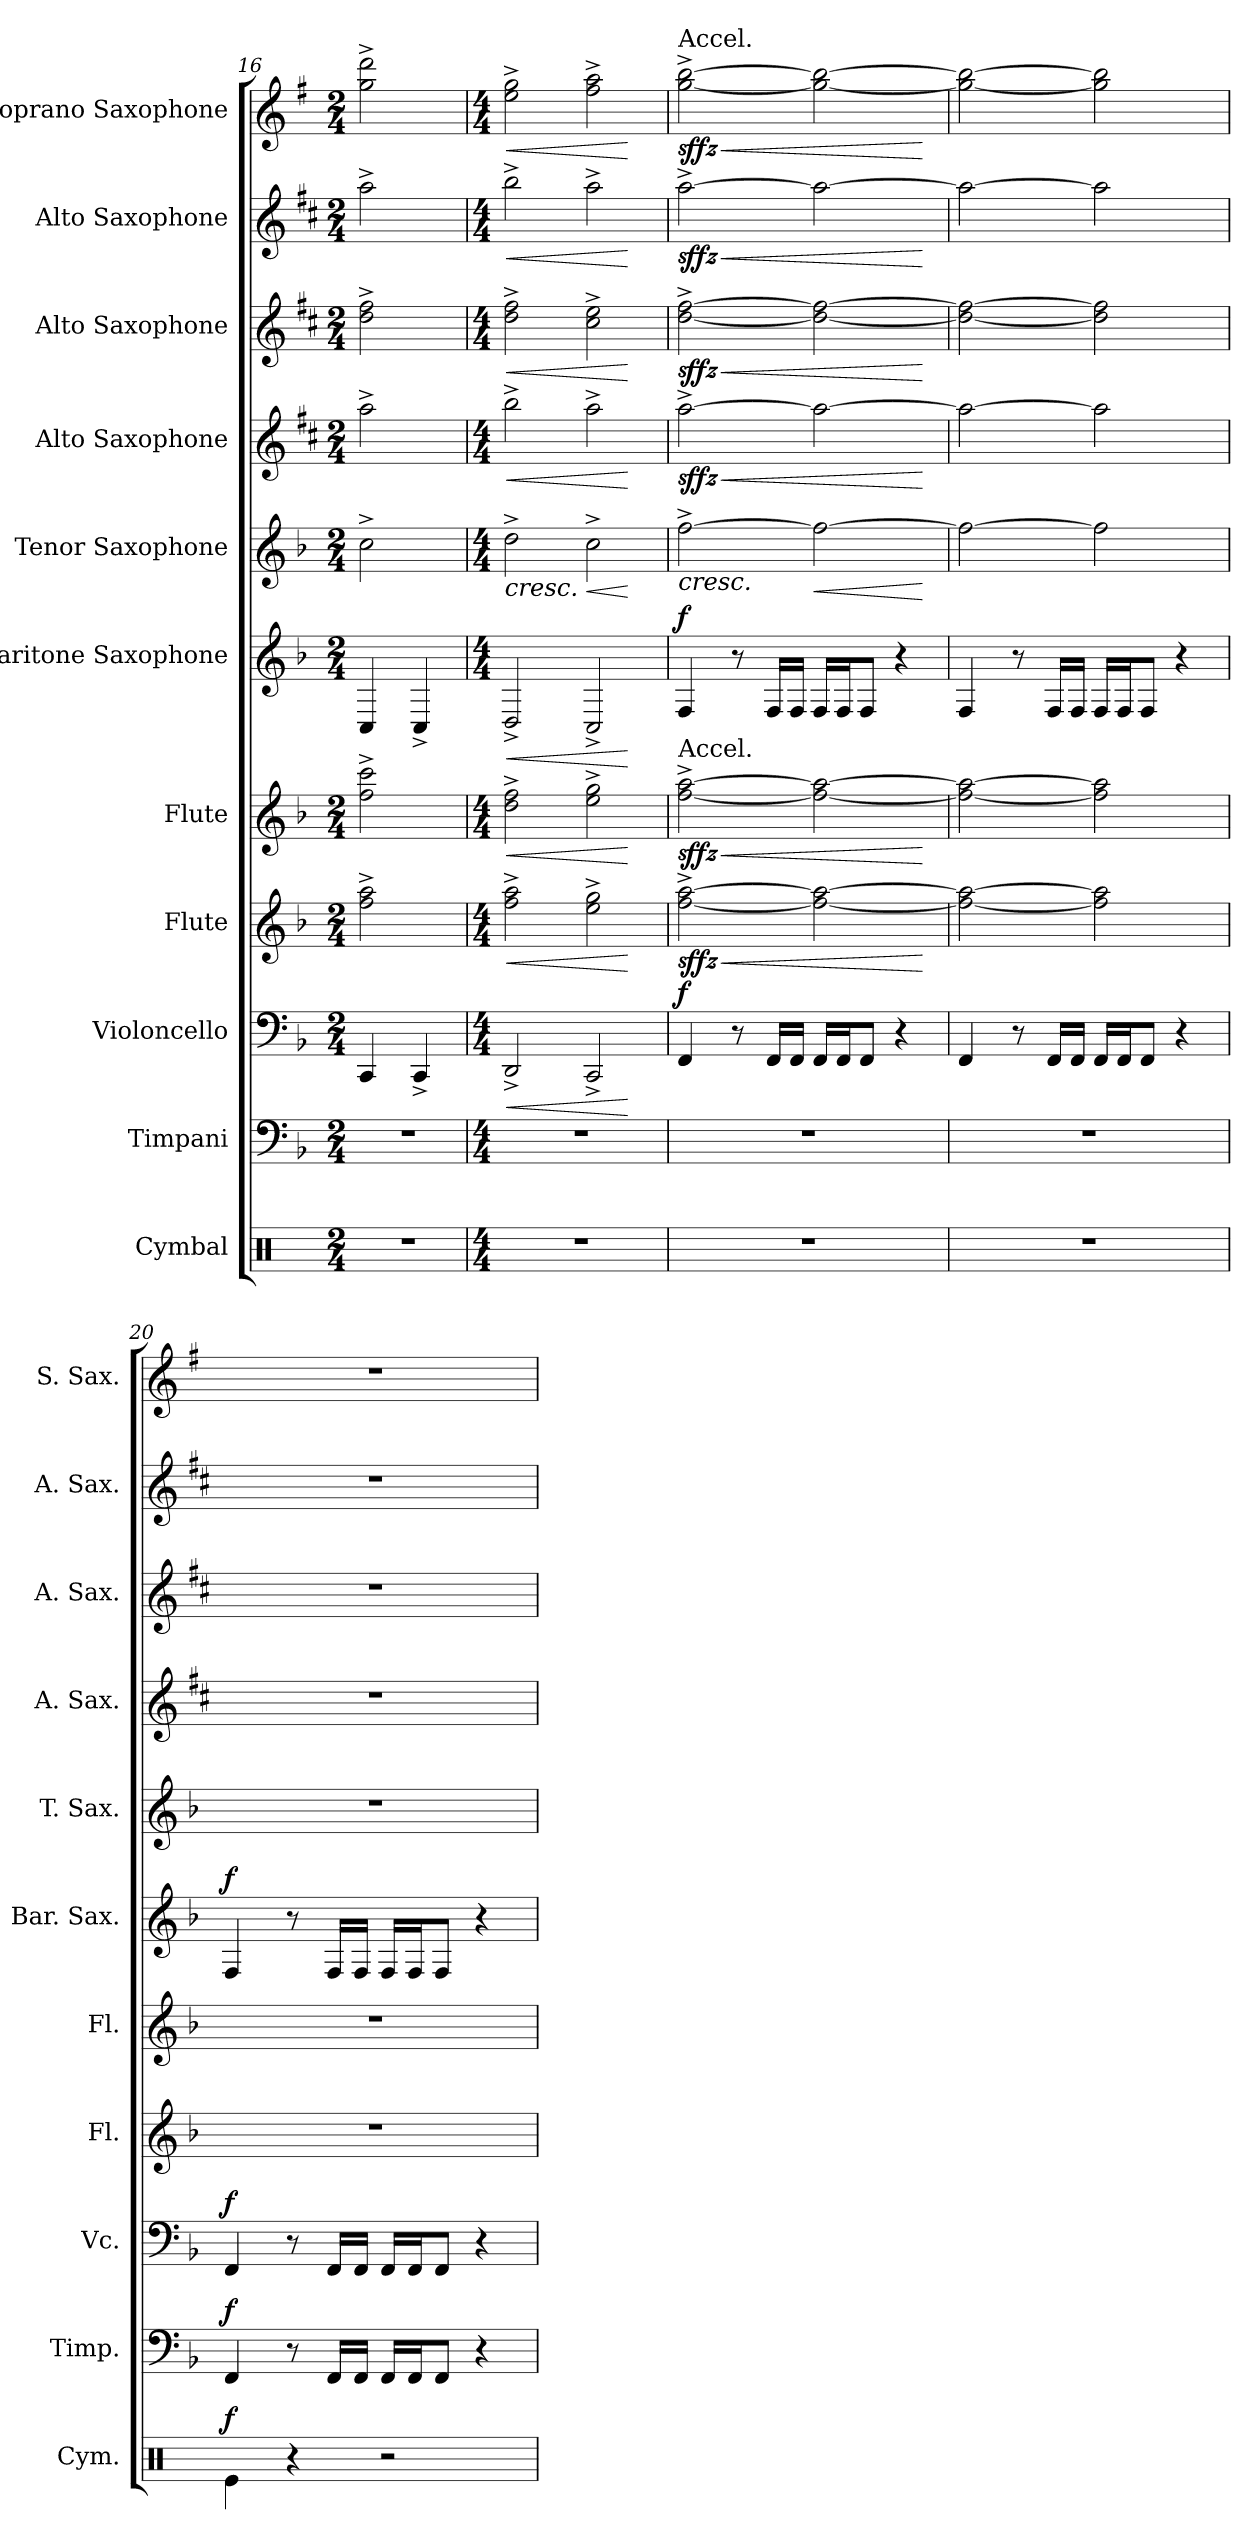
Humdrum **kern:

**kern	**dynam	**kern	**dynam	**kern	**dynam	**kern	**dynam	**kern	**dynam	**kern	**dynam	**kern	**dynam	**kern	**dynam	**kern	**dynam	**kern	**dynam	**kern	**dynam
*part11	*part11	*part10	*part10	*part9	*part9	*part8	*part8	*part7	*part7	*part6	*part6	*part5	*part5	*part4	*part4	*part3	*part3	*part2	*part2	*part1	*part1
*staff11	*staff11	*staff10	*staff10	*staff9	*staff9	*staff8	*staff8	*staff7	*staff7	*staff6	*staff6	*staff5	*staff5	*staff4	*staff4	*staff3	*staff3	*staff2	*staff2	*staff1	*staff1
*I"Cymbal	*	*I"Timpani	*	*I"Violoncello	*	*I"Flute	*	*I"Flute	*	*I"Baritone Saxophone	*	*I"Tenor Saxophone	*	*I"Alto Saxophone	*	*I"Alto Saxophone	*	*I"Alto Saxophone	*	*I"Soprano Saxophone	*
*I'Cym.	*	*I'Timp.	*	*I'Vc.	*	*I'Fl.	*	*I'Fl.	*	*I'Bar. Sax.	*	*I'T. Sax.	*	*I'A. Sax.	*	*I'A. Sax.	*	*I'A. Sax.	*	*I'S. Sax.	*
*clefX	*	*clefF4	*	*clefF4	*	*clefG2	*	*clefG2	*	*clefG2	*	*clefG2	*	*clefG2	*	*clefG2	*	*clefG2	*	*clefG2	*
*	*	*	*	*	*	*	*	*	*	*ITrd12c21	*	*ITrd8c14	*	*ITrd5c9	*	*ITrd5c9	*	*ITrd5c9	*	*ITrd1c2	*
*k[]	*	*k[b-]	*	*k[b-]	*	*k[b-]	*	*k[b-]	*	*k[b-]	*	*k[b-]	*	*k[b-]	*	*k[b-]	*	*k[b-]	*	*k[b-]	*
*M2/4	*	*M2/4	*	*M2/4	*	*M2/4	*	*M2/4	*	*M2/4	*	*M2/4	*	*M2/4	*	*M2/4	*	*M2/4	*	*M2/4	*
=16	=16	=16	=16	=16	=16	=16	=16	=16	=16	=16	=16	=16	=16	=16	=16	=16	=16	=16	=16	=16	=16
2r	.	2r	.	4CC/	.	2ff\^ 2aa\^	.	2ff\^ 2ccc\^	.	4CC/	.	2c^\	.	2cc^\	.	2f\^ 2a\^	.	2cc^\	.	2ff\^ 2ccc\^	.
.	.	.	.	4CC^/	.	.	.	.	.	4CC^/	.	.	.	.	.	.	.	.	.	.	.
=17	=17	=17	=17	=17	=17	=17	=17	=17	=17	=17	=17	=17	=17	=17	=17	=17	=17	=17	=17	=17	=17
*M4/4	*	*M4/4	*	*M4/4	*	*M4/4	*	*M4/4	*	*M4/4	*	*M4/4	*	*M4/4	*	*M4/4	*	*M4/4	*	*M4/4	*
!	!	!	!	!	!LO:HP:b	!	!LO:HP:b	!	!LO:HP:b	!	!LO:HP:b	!	!LO:HP:b	!	!LO:HP:b	!	!LO:HP:b	!	!LO:HP:b	!	!LO:HP:b
1r	.	1r	.	2DD^/	<	2ff\^ 2aa\^	<	2dd\^ 2ff\^	<	2DD^/	<	2d^\	<	2dd^\	<	2f\^ 2a\^	<	2dd^\	<	2dd\^ 2ff\^	<
!	!	!	!	!	!	!	!	!	!	!	!	!	!LO:HP:b	!	!	!	!	!	!	!	!
.	.	.	.	2CC^/	.	2ee\^ 2gg\^	.	2ee\^ 2gg\^	.	2CC^/	.	2c^\	<	2cc^\	.	2e\^ 2g\^	.	2cc^\	.	2ee\^ 2gg\^	.
.	.	.	.	.	[	.	[	.	[	.	[	.	[ [	.	[	.	[	.	[	.	[
=18	=18	=18	=18	=18	=18	=18	=18	=18	=18	=18	=18	=18	=18	=18	=18	=18	=18	=18	=18	=18	=18
!	!	!	!	!	!	!	!	!	!	!	!	!	!	!	!	!	!	!	!	!LO:TX:a:t=Accel.	!
!	!	!	!	!	!	!	!	!LO:TX:a:t=Accel.	!	!	!	!	!	!	!	!	!	!	!	!	!
!	!	!	!	!	!LO:DY:a	!	!LO:HP:b	!	!LO:HP:b	!	!	!	!LO:HP:b	!	!LO:HP:b	!	!LO:HP:b	!	!LO:HP:b	!	!LO:HP:b
!	!	!	!	!	!	!	!LO:DY:n=1:b	!	!LO:DY:n=1:b	!	!LO:DY:a	!	!LO:DY:n=1:b	!	!	!	!	!	!	!	!
!	!	!	!	!	!	!	!	!	!	!	!	!	!LO:DY:n=2:b	!	!LO:DY:n=1:b	!	!LO:DY:n=1:b	!	!LO:DY:n=1:b	!	!LO:DY:n=1:b
1r	.	1r	.	4FF/	f	[2ff\^ [2aa\^	< sffz	[2ff\^ [2aa\^	< sffz	4FF/	f	[2f^\	< sffz sffz	[2cc^\	< sffz	[2f\^ [2a\^	< sffz	[2cc^\	< sffz	[2ff\^ [2aa\^	< sffz
.	.	.	.	8r	.	.	.	.	.	8r	.	.	.	.	.	.	.	.	.	.	.
.	.	.	.	16FF/LL	.	.	.	.	.	16FF/LL	.	.	.	.	.	.	.	.	.	.	.
.	.	.	.	16FF/JJ	.	.	.	.	.	16FF/JJ	.	.	.	.	.	.	.	.	.	.	.
!	!	!	!	!	!	!	!	!	!	!	!	!	!LO:HP:b	!	!	!	!	!	!	!	!
.	.	.	.	16FF/LL	.	2ff\_ 2aa\_	.	2ff\_ 2aa\_	.	16FF/LL	.	2f\_	<	2cc\_	.	2f\_ 2a\_	.	2cc\_	.	2ff\_ 2aa\_	.
.	.	.	.	16FF/J	.	.	.	.	.	16FF/J	.	.	.	.	.	.	.	.	.	.	.
.	.	.	.	8FF/J	.	.	.	.	.	8FF/J	.	.	.	.	.	.	.	.	.	.	.
.	.	.	.	4r	.	.	.	.	.	4r	.	.	.	.	.	.	.	.	.	.	.
.	.	.	.	.	.	.	[	.	[	.	.	.	[ [	.	[	.	[	.	[	.	[
=19	=19	=19	=19	=19	=19	=19	=19	=19	=19	=19	=19	=19	=19	=19	=19	=19	=19	=19	=19	=19	=19
1r	.	1r	.	4FF/	.	2ff\_ 2aa\_	.	2ff\_ 2aa\_	.	4FF/	.	2f\_	.	2cc\_	.	2f\_ 2a\_	.	2cc\_	.	2ff\_ 2aa\_	.
.	.	.	.	8r	.	.	.	.	.	8r	.	.	.	.	.	.	.	.	.	.	.
.	.	.	.	16FF/LL	.	.	.	.	.	16FF/LL	.	.	.	.	.	.	.	.	.	.	.
.	.	.	.	16FF/JJ	.	.	.	.	.	16FF/JJ	.	.	.	.	.	.	.	.	.	.	.
.	.	.	.	16FF/LL	.	2ff\] 2aa\]	.	2ff\] 2aa\]	.	16FF/LL	.	2f\]	.	2cc\]	.	2f\] 2a\]	.	2cc\]	.	2ff\] 2aa\]	.
.	.	.	.	16FF/J	.	.	.	.	.	16FF/J	.	.	.	.	.	.	.	.	.	.	.
.	.	.	.	8FF/J	.	.	.	.	.	8FF/J	.	.	.	.	.	.	.	.	.	.	.
.	.	.	.	4r	.	.	.	.	.	4r	.	.	.	.	.	.	.	.	.	.	.
!!LO:PB:g=z
=20	=20	=20	=20	=20	=20	=20	=20	=20	=20	=20	=20	=20	=20	=20	=20	=20	=20	=20	=20	=20	=20
*	*	*	*	*	*	*	*	*	*	*	*	*	*	*	*	*	*	*	*	*MM135	*
!	!LO:DY:a	!	!LO:DY:a	!	!LO:DY:a	!	!	!	!	!	!LO:DY:a	!	!	!	!	!	!	!	!	!	!
4Re\	f	4FF/	f	4FF/	f	1r	.	1r	.	4FF/	f	1r	.	1r	.	1r	.	1r	.	1r	.
4r	.	8r	.	8r	.	.	.	.	.	8r	.	.	.	.	.	.	.	.	.	.	.
.	.	16FF/LL	.	16FF/LL	.	.	.	.	.	16FF/LL	.	.	.	.	.	.	.	.	.	.	.
.	.	16FF/JJ	.	16FF/JJ	.	.	.	.	.	16FF/JJ	.	.	.	.	.	.	.	.	.	.	.
2r	.	16FF/LL	.	16FF/LL	.	.	.	.	.	16FF/LL	.	.	.	.	.	.	.	.	.	.	.
.	.	16FF/J	.	16FF/J	.	.	.	.	.	16FF/J	.	.	.	.	.	.	.	.	.	.	.
.	.	8FF/J	.	8FF/J	.	.	.	.	.	8FF/J	.	.	.	.	.	.	.	.	.	.	.
.	.	4r	.	4r	.	.	.	.	.	4r	.	.	.	.	.	.	.	.	.	.	.
=	=	=	=	=	=	=	=	=	=	=	=	=	=	=	=	=	=	=	=	=	=
*-	*-	*-	*-	*-	*-	*-	*-	*-	*-	*-	*-	*-	*-	*-	*-	*-	*-	*-	*-	*-	*-
